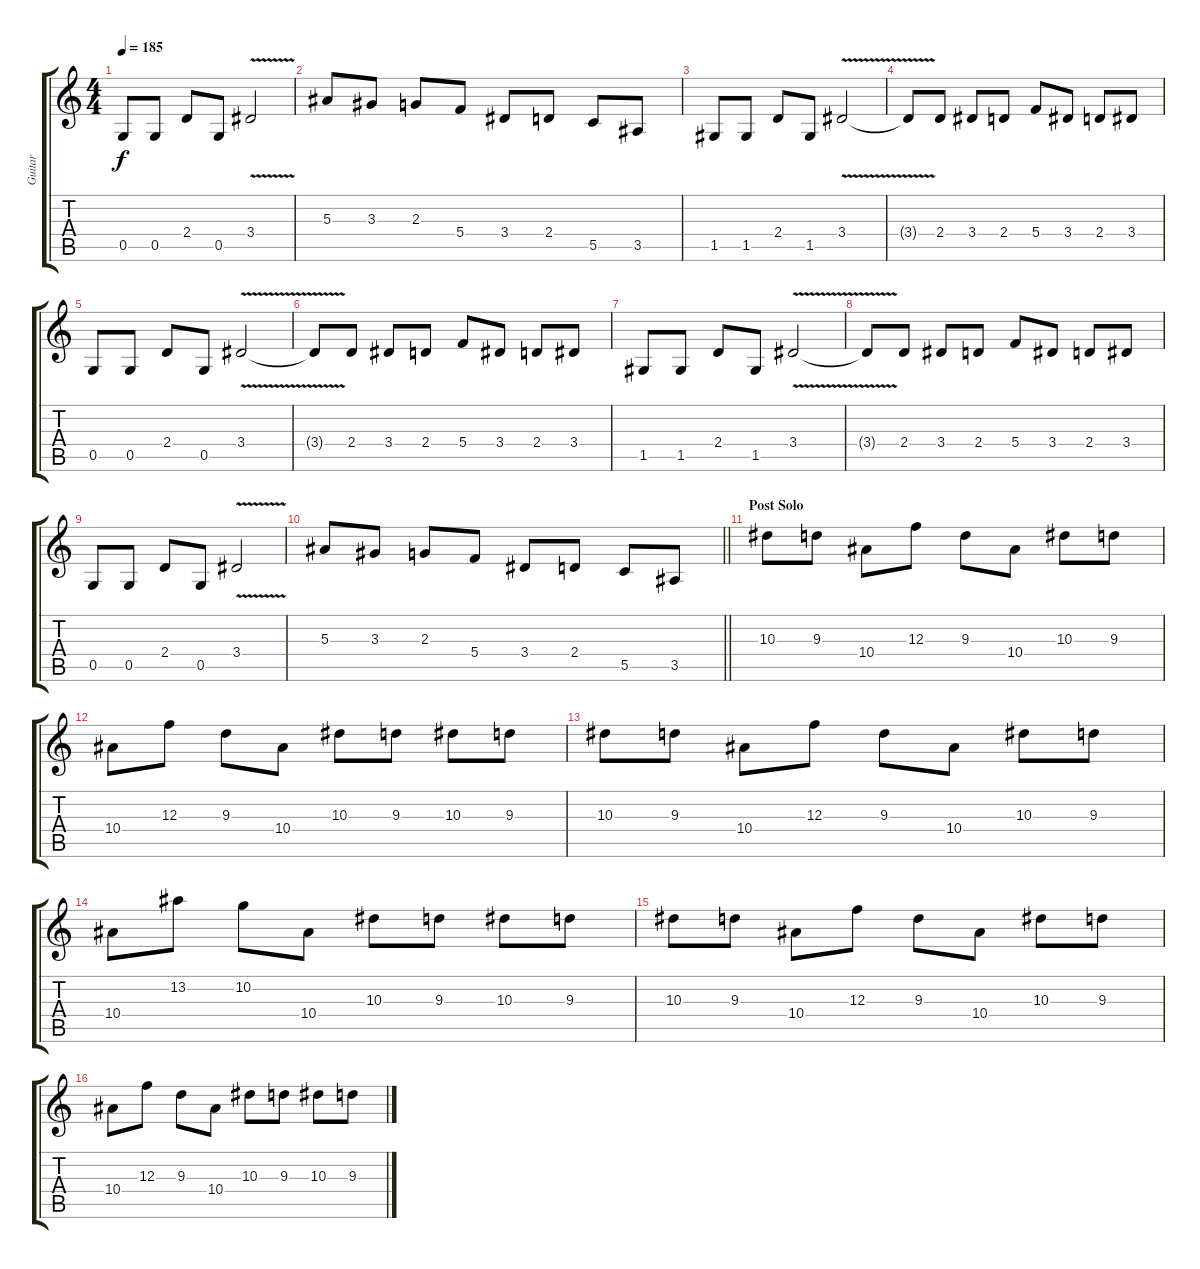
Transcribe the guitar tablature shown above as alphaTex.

\track ("Guitar" "Guitar") {instrument acousticguitarsteel}
\staff {score tabs}
\tuning (D4 A3 F3 C3 G2 C2) {hide}
\ts (4 4)
\tempo 185
\clef g2
\ks c
0.5.8{dy f} 0.5.8 2.4.8 0.5.8 3.4{v}.2 |
5.3.8 3.3.8 2.3.8 5.4.8 3.4.8 2.4.8 5.5.8 3.5.8 |
1.5.8 1.5.8 2.4.8 1.5.8 3.4{v}.2 |
3.4{t}.8 2.4.8 3.4.8 2.4.8 5.4.8 3.4.8 2.4.8 3.4.8 |
0.5.8 0.5.8 2.4.8 0.5.8 3.4{v}.2 |
3.4{t}.8 2.4.8 3.4.8 2.4.8 5.4.8 3.4.8 2.4.8 3.4.8 |
1.5.8 1.5.8 2.4.8 1.5.8 3.4{v}.2 |
3.4{t}.8 2.4.8 3.4.8 2.4.8 5.4.8 3.4.8 2.4.8 3.4.8 |
0.5.8 0.5.8 2.4.8 0.5.8 3.4{v}.2 |
\barLineRight lightlight
5.3.8 3.3.8 2.3.8 5.4.8 3.4.8 2.4.8 5.5.8 3.5.8 |
\section ("" "Post Solo")
10.3.8 9.3.8 10.4.8 12.3.8 9.3.8 10.4.8 10.3.8 9.3.8 |
10.4.8 12.3.8 9.3.8 10.4.8 10.3.8 9.3.8 10.3.8 9.3.8 |
10.3.8 9.3.8 10.4.8 12.3.8 9.3.8 10.4.8 10.3.8 9.3.8 |
10.4.8 13.2.8 10.2.8 10.4.8 10.3.8 9.3.8 10.3.8 9.3.8 |
10.3.8 9.3.8 10.4.8 12.3.8 9.3.8 10.4.8 10.3.8 9.3.8 |
10.4.8 12.3.8 9.3.8 10.4.8 10.3.8 9.3.8 10.3.8 9.3.8
